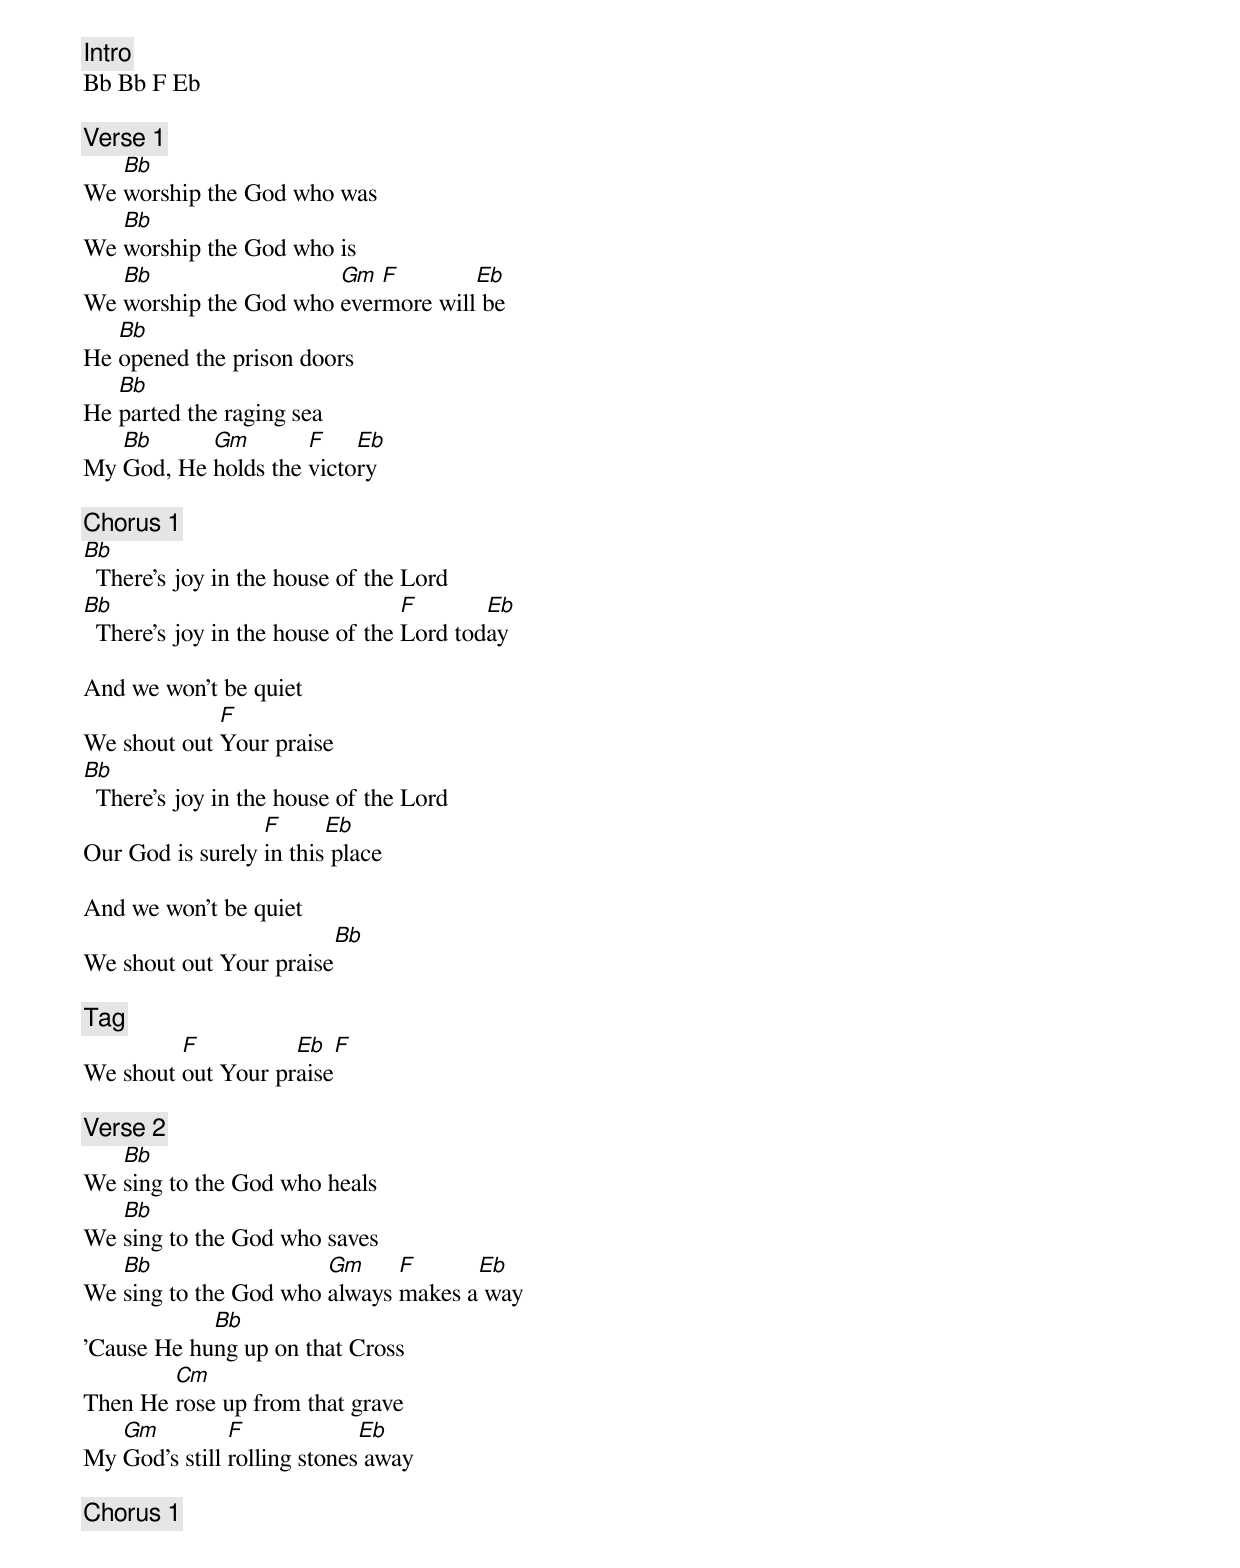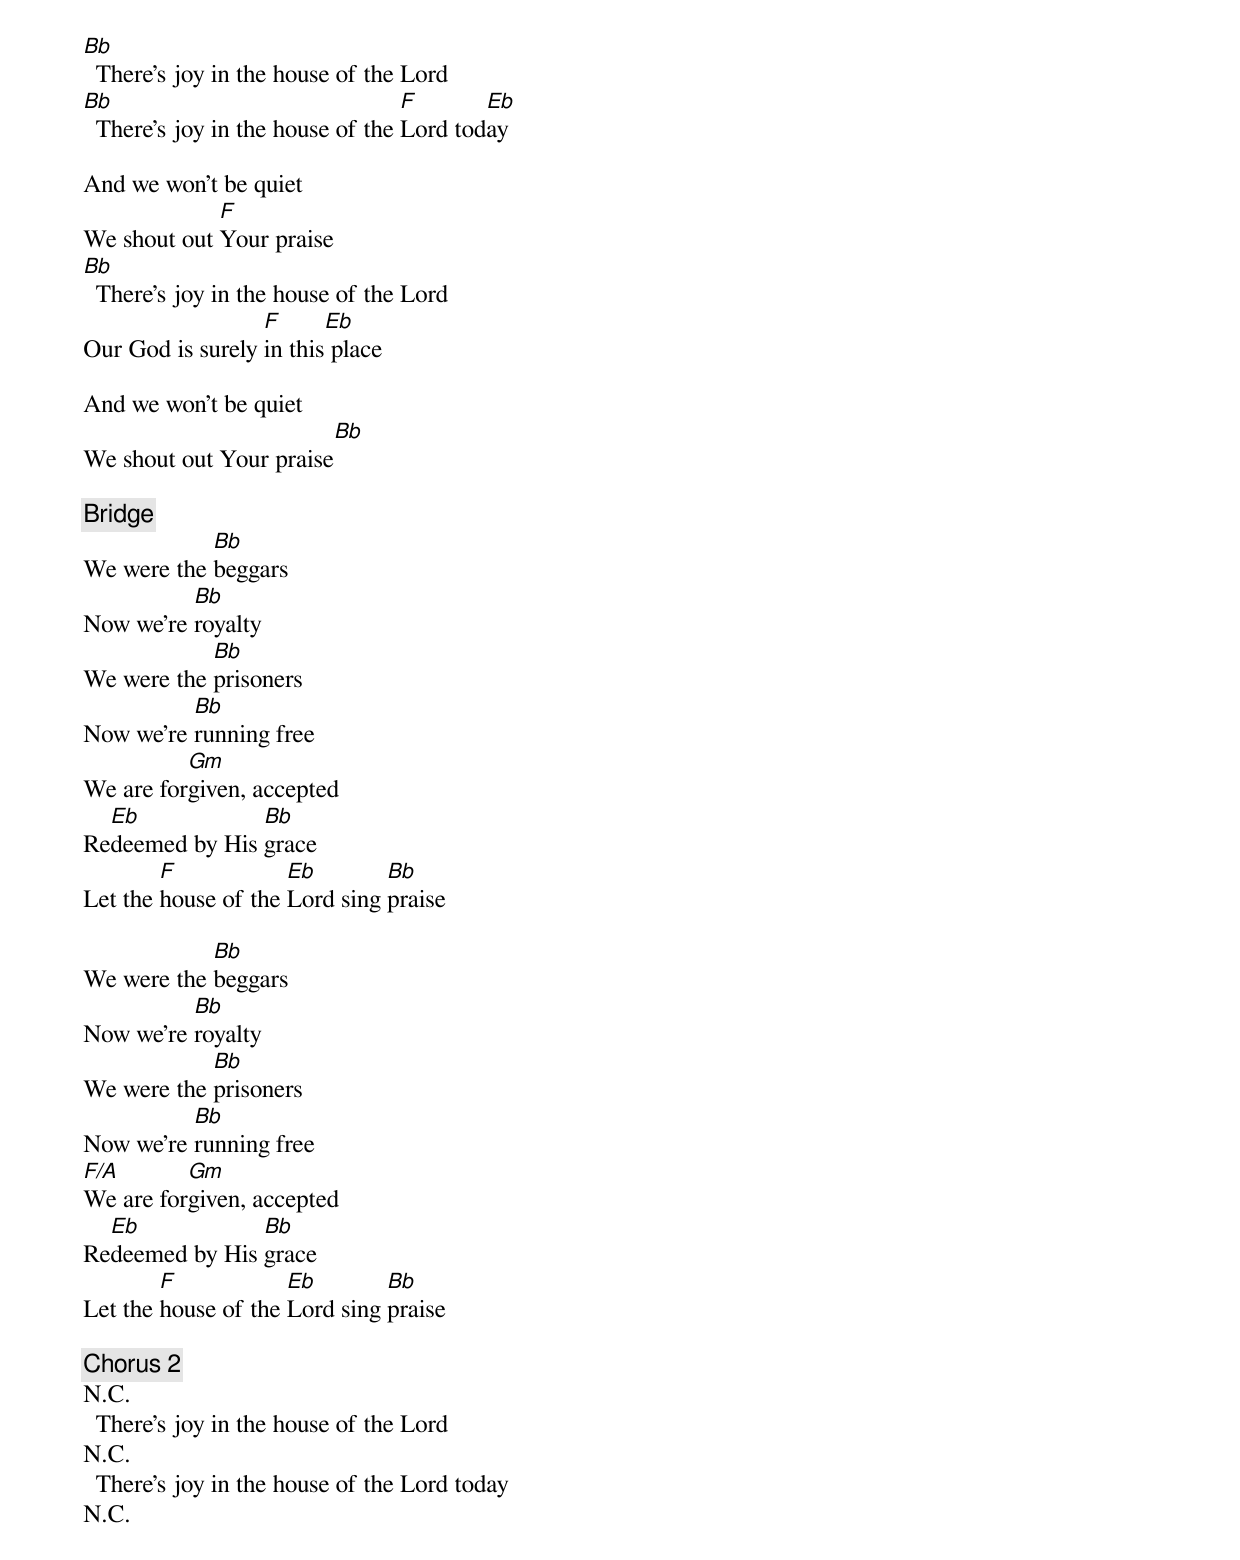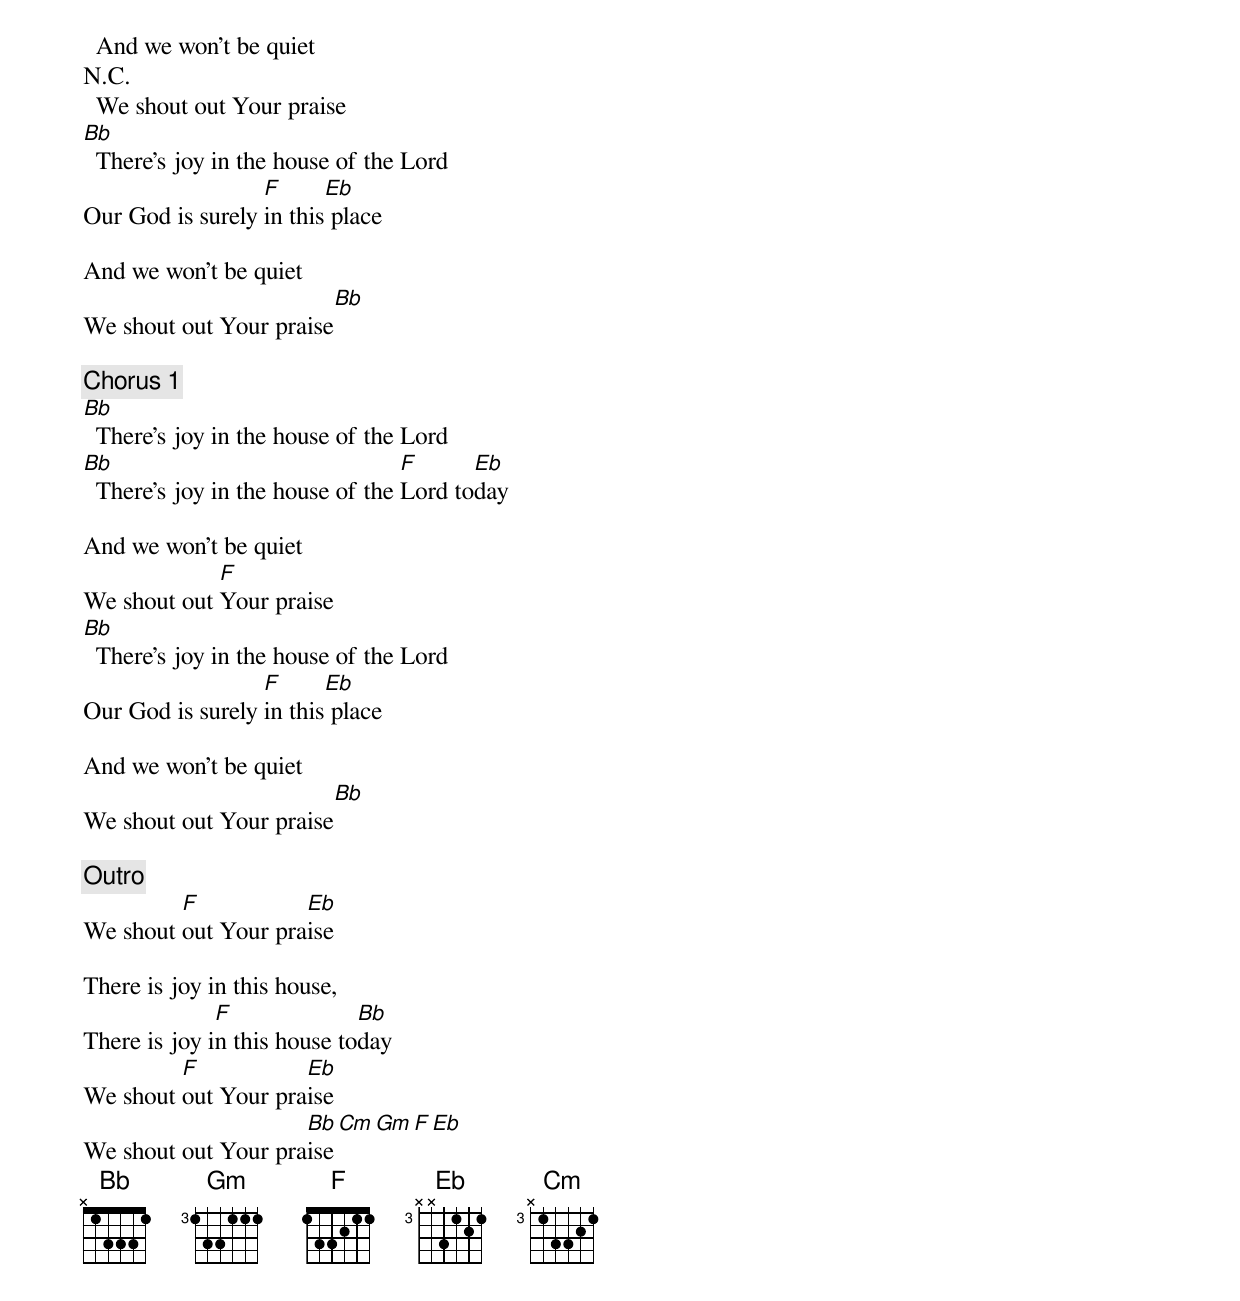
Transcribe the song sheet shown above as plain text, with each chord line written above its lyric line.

[Intro]
Bb Bb F Eb

[Verse 1]
   Bb
We worship the God who was
   Bb
We worship the God who is
   Bb                  Gm  F        Eb
We worship the God who evermore will be
   Bb
He opened the prison doors
   Bb
He parted the raging sea
   Bb      Gm        F    Eb
My God, He holds the victory

[Chorus 1]
Bb
  There's joy in the house of the Lord
Bb                                F       Eb
  There's joy in the house of the Lord today

And we won't be quiet
             F
We shout out Your praise
Bb
  There's joy in the house of the Lord
                  F      Eb
Our God is surely in this place

And we won't be quiet
                         Bb
We shout out Your praise

[Tag]
         F          Eb   F
We shout out Your praise

[Verse 2]
   Bb
We sing to the God who heals
   Bb
We sing to the God who saves
   Bb                  Gm     F      Eb
We sing to the God who always makes a way
            Bb
'Cause He hung up on that Cross
        Cm
Then He rose up from that grave
   Gm          F             Eb
My God's still rolling stones away

[Chorus 1]
Bb
  There's joy in the house of the Lord
Bb                                F       Eb
  There's joy in the house of the Lord today

And we won't be quiet
             F
We shout out Your praise
Bb
  There's joy in the house of the Lord
                  F      Eb
Our God is surely in this place

And we won't be quiet
                         Bb
We shout out Your praise

[Bridge]
            Bb
We were the beggars
          Bb
Now we're royalty
            Bb
We were the prisoners
          Bb
Now we're running free
          Gm
We are forgiven, accepted
  Eb            Bb
Redeemed by His grace
        F            Eb        Bb
Let the house of the Lord sing praise

            Bb
We were the beggars
          Bb
Now we're royalty
            Bb
We were the prisoners
          Bb
Now we're running free
F/A       Gm
We are forgiven, accepted
  Eb            Bb
Redeemed by His grace
        F            Eb        Bb
Let the house of the Lord sing praise

[Chorus 2]
N.C.
  There's joy in the house of the Lord
N.C.
  There's joy in the house of the Lord today
N.C.
  And we won't be quiet
N.C.
  We shout out Your praise
Bb
  There's joy in the house of the Lord
                  F      Eb
Our God is surely in this place

And we won't be quiet
                         Bb
We shout out Your praise

[Chorus 1]
Bb
  There's joy in the house of the Lord
Bb                                F      Eb
  There's joy in the house of the Lord today

And we won't be quiet
             F
We shout out Your praise
Bb
  There's joy in the house of the Lord
                  F      Eb
Our God is surely in this place

And we won't be quiet
                         Bb
We shout out Your praise

[Outro]
         F           Eb
We shout out Your praise

There is joy in this house,
              F              Bb
There is joy in this house today
         F           Eb
We shout out Your praise
                     Bb  Cm  Gm F Eb
We shout out Your praise
